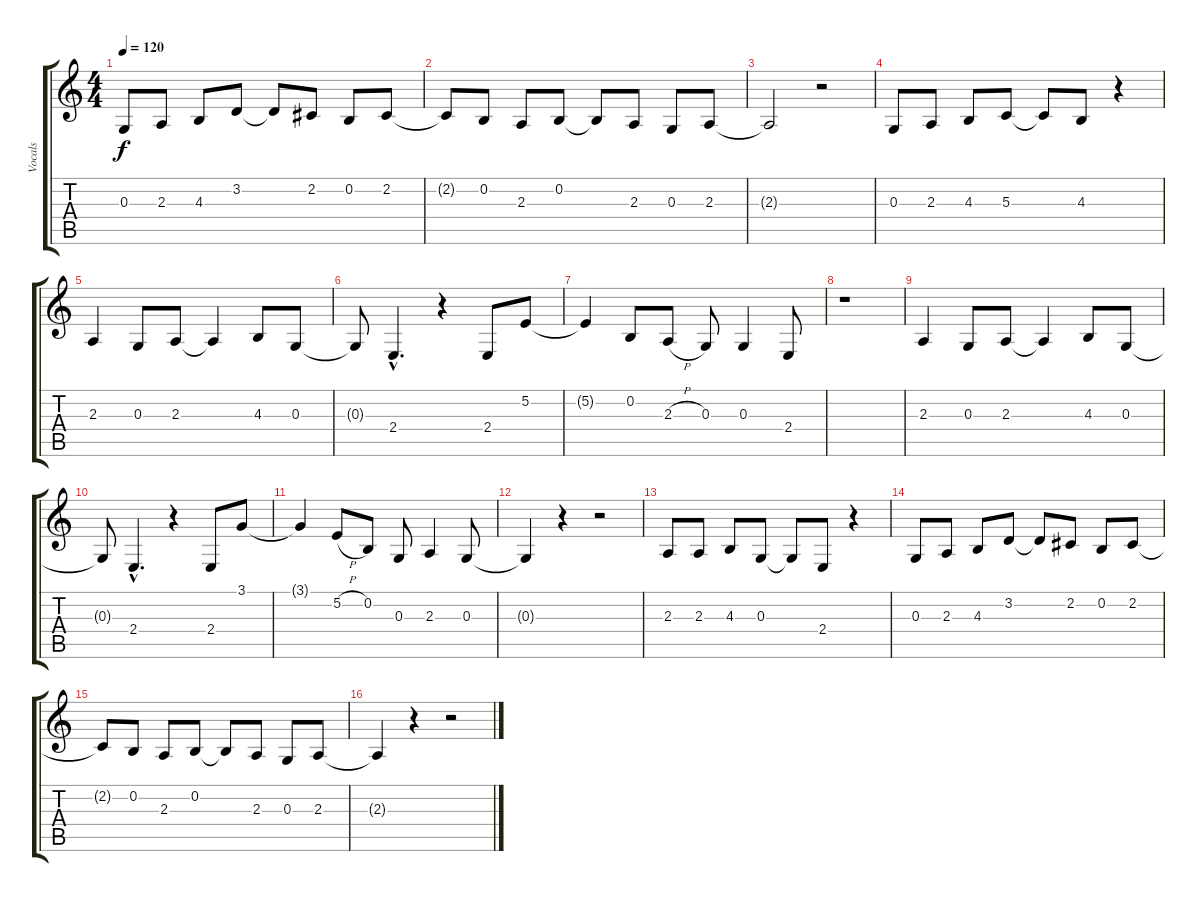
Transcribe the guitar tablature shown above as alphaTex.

\track ("Vocals" "Vocals") {instrument orchestralharp}
\staff {score tabs}
\tuning (E4 B3 G3 D3 A2 E2) {hide}
\ts (4 4)
\tempo 120
\clef g2
\ks c
0.3.8{dy f} 2.3.8 4.3.8 3.2.8 3.2{t}.8 2.2.8 0.2.8 2.2.8 |
2.2{t}.8 0.2.8 2.3.8 0.2.8 0.2{t}.8 2.3.8 0.3.8 2.3.8 |
2.3{t}.2 r.2 |
0.3.8 2.3.8 4.3.8 5.3.8 5.3{t}.8 4.3.8 r.4 |
2.3.4 0.3.8 2.3.8 2.3{t}.4 4.3.8 0.3.8 |
0.3{t}.8 2.4{hac}.4{d} r.4 2.4.8 5.2.8 |
5.2{t}.4 0.2.8 2.3{h}.8 0.3.8 0.3.4 2.4.8 |
r.1 |
2.3.4 0.3.8 2.3.8 2.3{t}.4 4.3.8 0.3.8 |
0.3{t}.8 2.4{hac}.4{d} r.4 2.4.8 3.1.8 |
3.1{t}.4 5.2{h}.8 0.2.8 0.3.8 2.3.4 0.3.8 |
0.3{t}.4 r.4 r.2 |
2.3.8 2.3.8 4.3.8 0.3.8 0.3{t}.8 2.4.8 r.4 |
0.3.8 2.3.8 4.3.8 3.2.8 3.2{t}.8 2.2.8 0.2.8 2.2.8 |
2.2{t}.8 0.2.8 2.3.8 0.2.8 0.2{t}.8 2.3.8 0.3.8 2.3.8 |
2.3{t}.4 r.4 r.2
